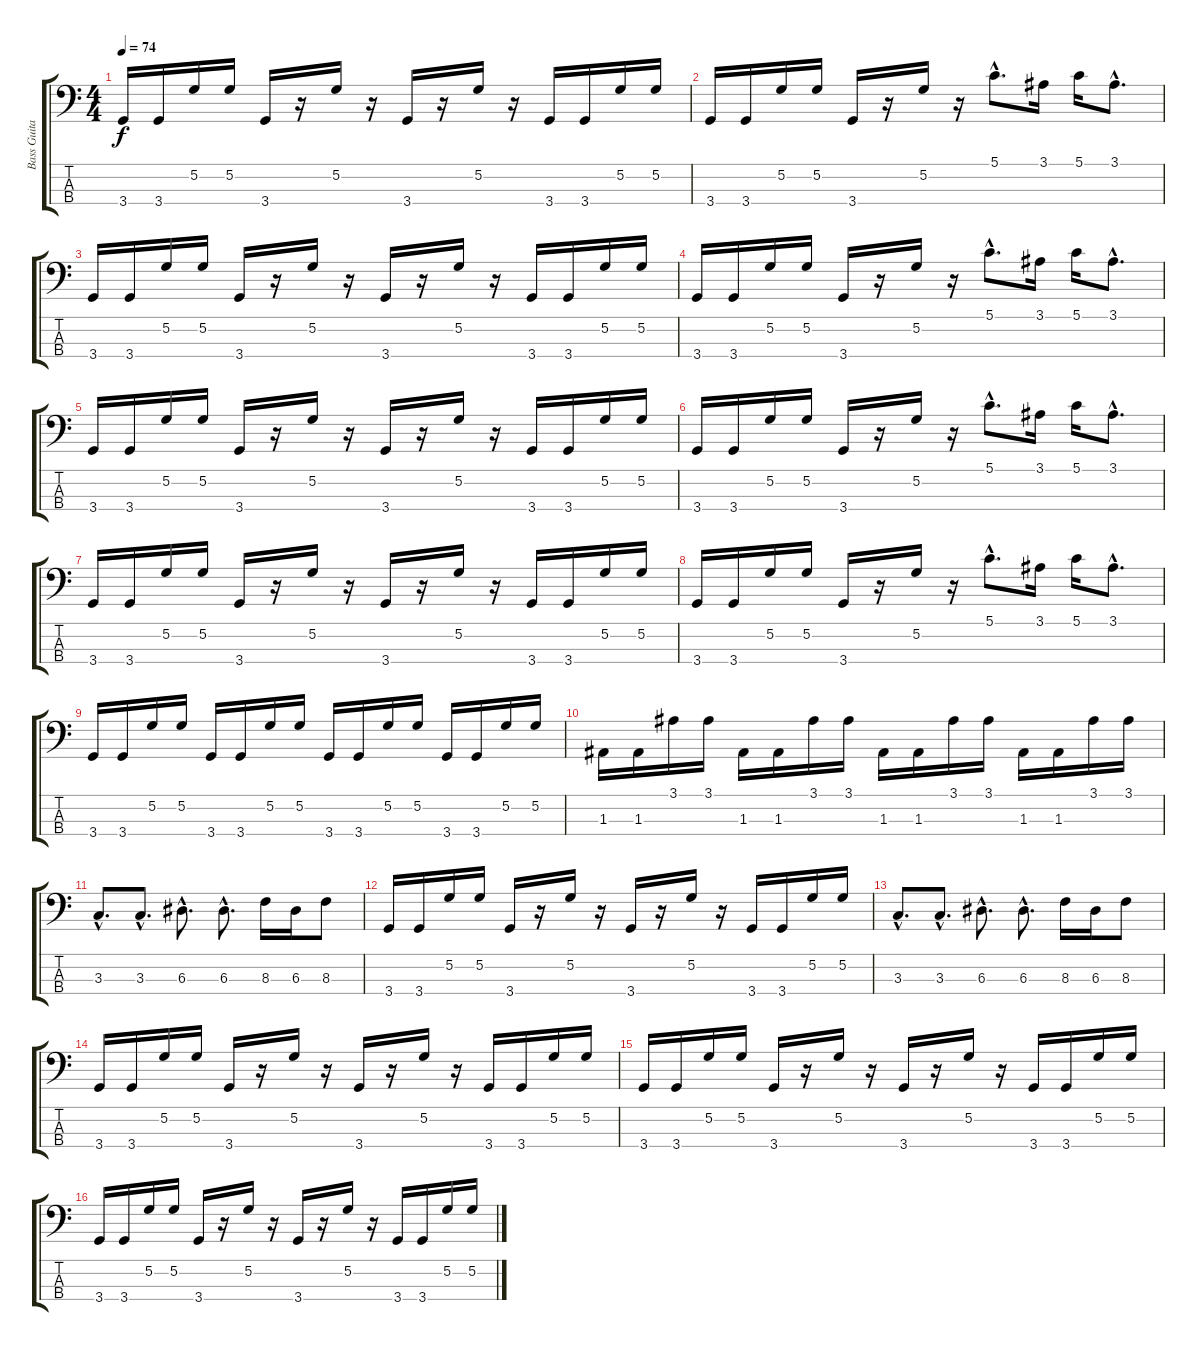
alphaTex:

\track ("Bass Guitar" "Bass Guita") {instrument electricbassfinger}
\staff {score tabs}
\tuning (G2 D2 A1 E1) {hide}
\ts (4 4)
\tempo 74
\clef f4
\ks c
3.4.16{dy f} 3.4.16 5.2.16 5.2.16 3.4.16 r.16 5.2.16 r.16 3.4.16 r.16 5.2.16 r.16 3.4.16 3.4.16 5.2.16 5.2.16 |
3.4.16 3.4.16 5.2.16 5.2.16 3.4.16 r.16 5.2.16 r.16 5.1{hac}.8{d} 3.1.16 5.1.16 3.1{hac}.8{d} |
3.4.16 3.4.16 5.2.16 5.2.16 3.4.16 r.16 5.2.16 r.16 3.4.16 r.16 5.2.16 r.16 3.4.16 3.4.16 5.2.16 5.2.16 |
3.4.16 3.4.16 5.2.16 5.2.16 3.4.16 r.16 5.2.16 r.16 5.1{hac}.8{d} 3.1.16 5.1.16 3.1{hac}.8{d} |
3.4.16 3.4.16 5.2.16 5.2.16 3.4.16 r.16 5.2.16 r.16 3.4.16 r.16 5.2.16 r.16 3.4.16 3.4.16 5.2.16 5.2.16 |
3.4.16 3.4.16 5.2.16 5.2.16 3.4.16 r.16 5.2.16 r.16 5.1{hac}.8{d} 3.1.16 5.1.16 3.1{hac}.8{d} |
3.4.16 3.4.16 5.2.16 5.2.16 3.4.16 r.16 5.2.16 r.16 3.4.16 r.16 5.2.16 r.16 3.4.16 3.4.16 5.2.16 5.2.16 |
3.4.16 3.4.16 5.2.16 5.2.16 3.4.16 r.16 5.2.16 r.16 5.1{hac}.8{d} 3.1.16 5.1.16 3.1{hac}.8{d} |
3.4.16 3.4.16 5.2.16 5.2.16 3.4.16 3.4.16 5.2.16 5.2.16 3.4.16 3.4.16 5.2.16 5.2.16 3.4.16 3.4.16 5.2.16 5.2.16 |
1.3.16 1.3.16 3.1.16 3.1.16 1.3.16 1.3.16 3.1.16 3.1.16 1.3.16 1.3.16 3.1.16 3.1.16 1.3.16 1.3.16 3.1.16 3.1.16 |
3.3{hac}.8{d} 3.3{hac}.8{d} 6.3{hac}.8{d} 6.3{hac}.8{d} 8.3.16 6.3.16 8.3.8 |
3.4.16 3.4.16 5.2.16 5.2.16 3.4.16 r.16 5.2.16 r.16 3.4.16 r.16 5.2.16 r.16 3.4.16 3.4.16 5.2.16 5.2.16 |
3.3{hac}.8{d} 3.3{hac}.8{d} 6.3{hac}.8{d} 6.3{hac}.8{d} 8.3.16 6.3.16 8.3.8 |
3.4.16 3.4.16 5.2.16 5.2.16 3.4.16 r.16 5.2.16 r.16 3.4.16 r.16 5.2.16 r.16 3.4.16 3.4.16 5.2.16 5.2.16 |
3.4.16 3.4.16 5.2.16 5.2.16 3.4.16 r.16 5.2.16 r.16 3.4.16 r.16 5.2.16 r.16 3.4.16 3.4.16 5.2.16 5.2.16 |
3.4.16 3.4.16 5.2.16 5.2.16 3.4.16 r.16 5.2.16 r.16 3.4.16 r.16 5.2.16 r.16 3.4.16 3.4.16 5.2.16 5.2.16
